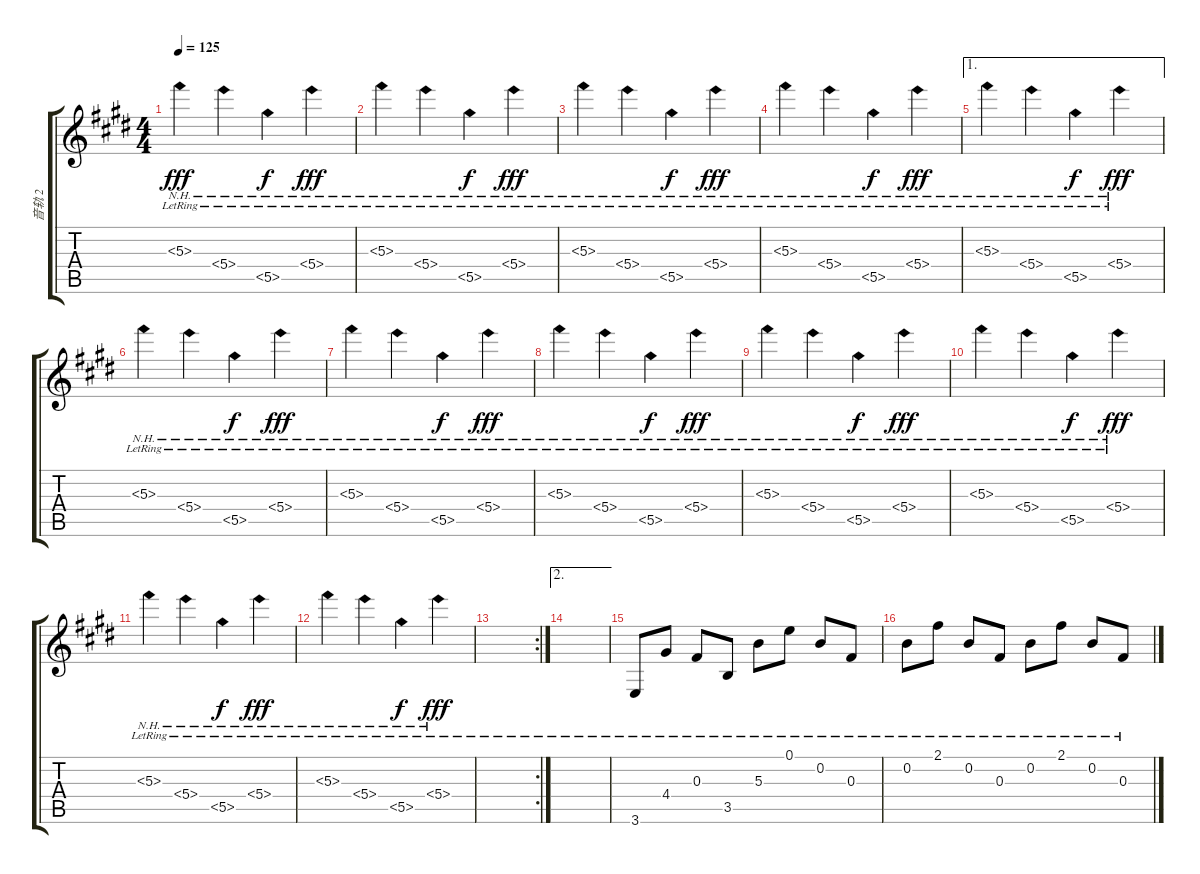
\track ("音轨 2" "音轨 2") {instrument acousticguitarnylon}
\staff {score tabs}
\tuning (E4 B3 Gb3 E3 Ab2 Db2) {hide}
\ts (4 4)
\tempo 125
\clef g2
\ks e
5.3{nh lr}.4{dy fff} 5.4{nh lr}.4 5.5{nh lr}.4{dy f} 5.4{nh lr}.4{dy fff} |
5.3{nh lr}.4 5.4{nh lr}.4 5.5{nh lr}.4{dy f} 5.4{nh lr}.4{dy fff} |
5.3{nh lr}.4 5.4{nh lr}.4 5.5{nh lr}.4{dy f} 5.4{nh lr}.4{dy fff} |
5.3{nh lr}.4 5.4{nh lr}.4 5.5{nh lr}.4{dy f} 5.4{nh lr}.4{dy fff} |
\ae 1
5.3{nh lr}.4 5.4{nh lr}.4 5.5{nh lr}.4{dy f} 5.4{nh lr}.4{dy fff} |
5.3{nh lr}.4 5.4{nh lr}.4 5.5{nh lr}.4{dy f} 5.4{nh lr}.4{dy fff} |
5.3{nh lr}.4 5.4{nh lr}.4 5.5{nh lr}.4{dy f} 5.4{nh lr}.4{dy fff} |
5.3{nh lr}.4 5.4{nh lr}.4 5.5{nh lr}.4{dy f} 5.4{nh lr}.4{dy fff} |
5.3{nh lr}.4 5.4{nh lr}.4 5.5{nh lr}.4{dy f} 5.4{nh lr}.4{dy fff} |
5.3{nh lr}.4 5.4{nh lr}.4 5.5{nh lr}.4{dy f} 5.4{nh lr}.4{dy fff} |
5.3{nh lr}.4 5.4{nh lr}.4 5.5{nh lr}.4{dy f} 5.4{nh lr}.4{dy fff} |
5.3{nh lr}.4 5.4{nh lr}.4 5.5{nh lr}.4{dy f} 5.4{nh lr}.4{dy fff} |
\rc 2
|
\ae 2
|
3.6{lr}.8 4.4{lr}.8 0.3{lr}.8 3.5{lr}.8 5.3{lr}.8 0.1{lr}.8 0.2{lr}.8 0.3{lr}.8 |
0.2{lr}.8 2.1{lr}.8 0.2{lr}.8 0.3{lr}.8 0.2{lr}.8 2.1{lr}.8 0.2{lr}.8 0.3{lr}.8
